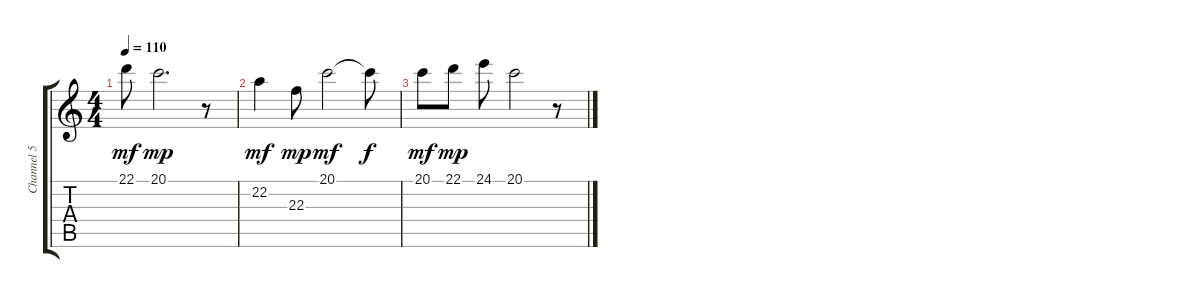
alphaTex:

\track ("Channel 5" "Channel 5") {instrument stringensemble2}
\staff {score tabs}
\tuning (E4 B3 G3 D3 A2 E2) {hide}
\ts (4 4)
\tempo 110
\clef g2
\ks c
22.1.8{dy mf} 20.1.2{d dy mp} r.8 |
22.2.4{dy mf} 22.3.8{dy mp} 20.1.2{dy mf} 20.1{t}.8{dy f} |
20.1.8{dy mf} 22.1.8{dy mp} 24.1.8 20.1.2 r.8
